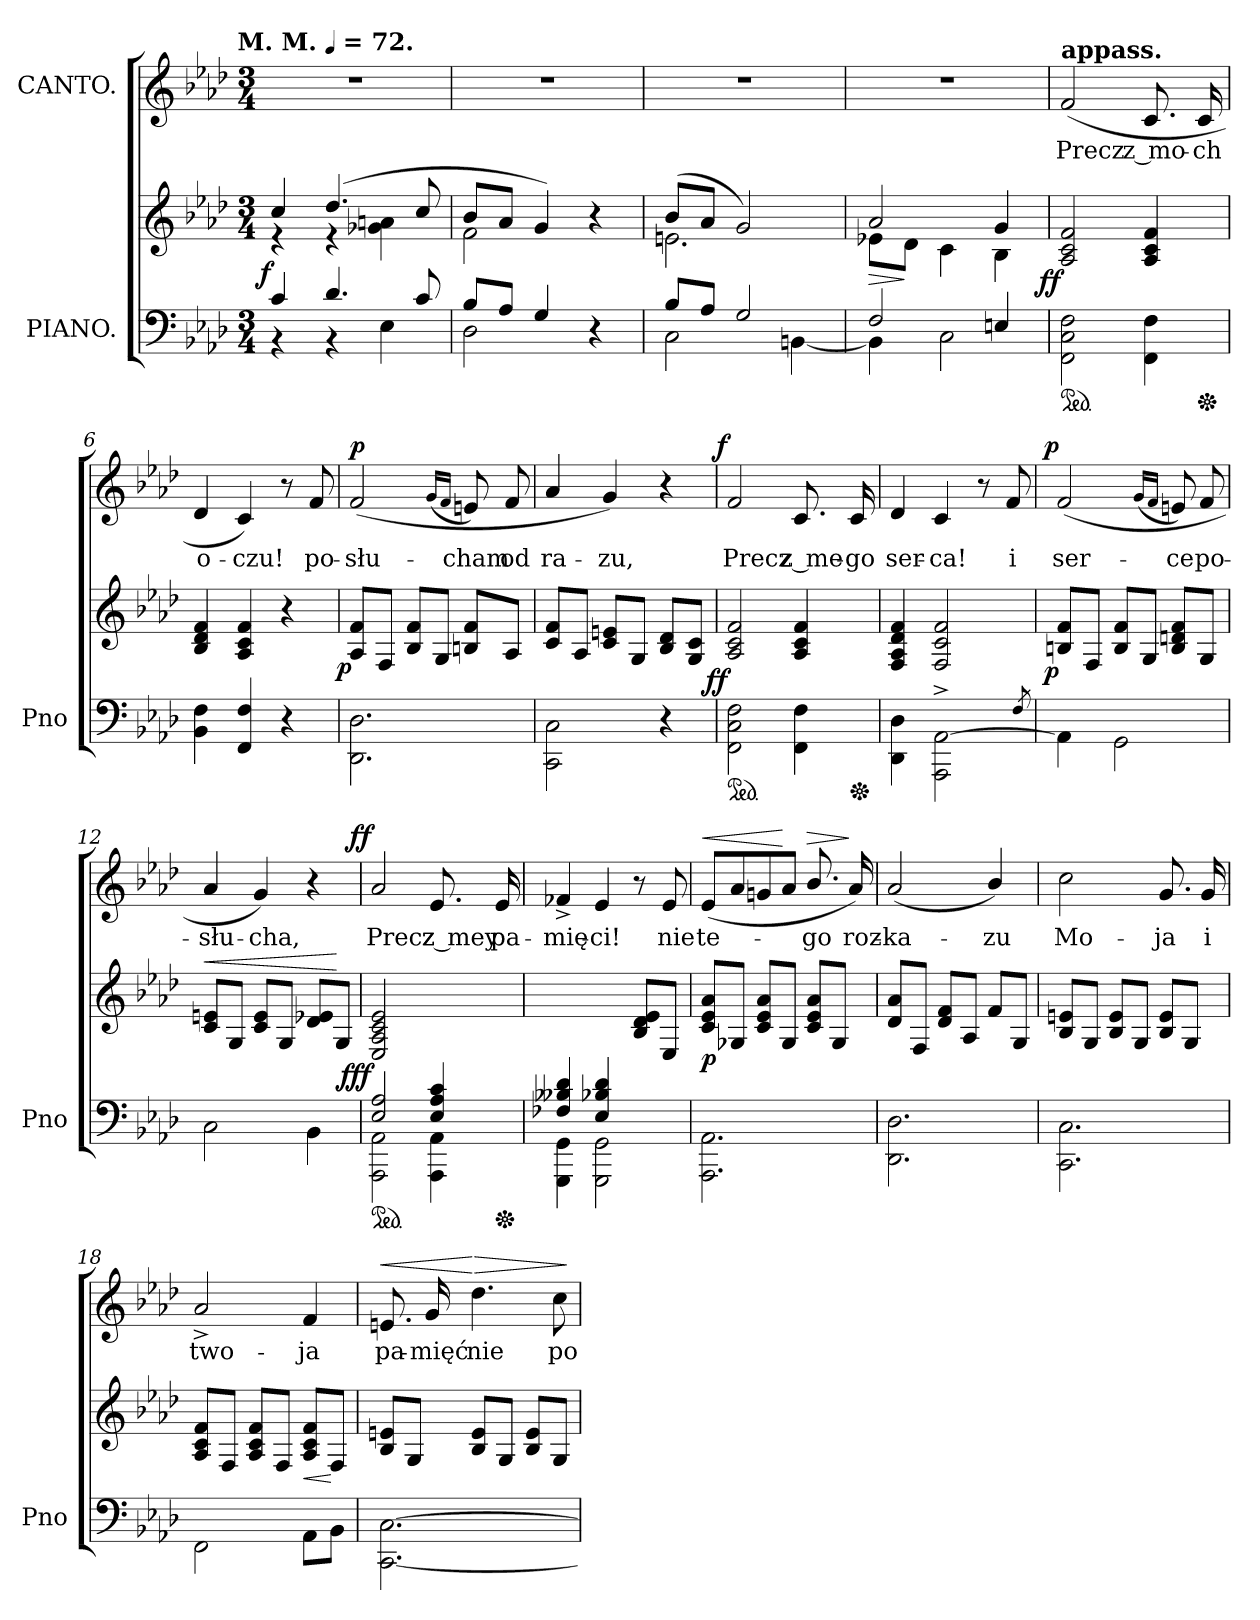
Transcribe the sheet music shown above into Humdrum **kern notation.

**kern	**kern	**dynam	**kern	**text	**dynam
*part2	*part2	*part2	*part1	*part1	*part1
*staff3	*staff2	*staff2/3	*staff1	*staff1	*staff1
*I"PIANO.	*	*	*I"CANTO.	*	*
*I'Pno	*	*	*	*	*
*clefF4	*clefG2	*	*clefG2	*	*
*k[b-e-a-d-]	*k[b-e-a-d-]	*	*k[b-e-a-d-]	*	*
*f:	*f:	*	*f:	*	*
!!LO:TX:omd:t=M. M. [quarter] = 72.
*M3/4	*M3/4	*	*M3/4	*	*
*MM72	*MM72	*	*MM72	*	*
=1	=1	=1	=1	=1	=1
*^	*^	*	*	*	*
!	!	!	!	!LO:DY:rj	!	!	!
4c	4rBB	4cc	4re	f	2.rdd	.	.
4.d-	4rBB	(>4.dd-	4re	.	.	.	.
.	4E-	.	4g-X 4an	.	.	.	.
8c	.	8cc	.	.	.	.	.
=2	=2	=2	=2	=2	=2	=2	=2
8B-L	2D-	8b-L	2f	.	2.rdd	.	.
8A-J	.	8a-J	.	.	.	.	.
4G	.	4g)	.	.	.	.	.
4r	4rEEyy	4r	4rcyy	.	.	.	.
=3	=3	=3	=3	=3	=3	=3	=3
8B-L	2C	(>8b-L	2.en	.	2.rdd	.	.
8A-J	.	8a-J	.	.	.	.	.
2G	.	2g)	.	.	.	.	.
.	[4BBn	.	.	.	.	.	.
=4	=4	=4	=4	=4	=4	=4	=4
2F	4BBn]	2a-	8e-XL	>	2.rdd	.	.
.	.	.	8d-J	]	.	.	.
.	2C	.	4c	.	.	.	.
4En	.	4g	4B-	.	.	.	.
*v	*v	*	*	*	*	*	*
=5	=5	=5	=5	=5	=5	=5
!	!	!	!	!LO:TX:a:B:t=appass.	!	!
!	!	!	!LO:DY:rj	!	!	!
*ped	*	*	*	*	*	*
2FF\ 2C\ 2F\	2A-/ 2c/ 2f/	2ryy	ff	(>2f	Precz	.
4FF\ 4F\	4A-/ 4c/ 4f/	8.ryy	.	8.c	z mo-	.
*Xped	*	*	*	*	*	*
.	.	16ryy	.	16c	-ch	.
*	*v	*v	*	*	*	*
=6	=6	=6	=6	=6	=6
4BB-\ 4F\	4B- 4d- 4f	.	4d-	o-	.
4FF/ 4F/	4A- 4c 4f	.	4c)	-czu!	.
4r	4r	.	8r	.	.
.	.	.	8f	po-	.
=7	=7	=7	=7	=7	=7
!	!	!LO:DY:rj	!	!	!LO:DY:a
2.DD-\ 2.D-\	8A-/ 8f/L	p	(>2f	słu-	p
.	8F/J	.	.	.	.
.	8B-/ 8f/L	.	.	.	.
.	8G/J	.	.	.	.
.	.	.	(16qqg/LL	.	.
.	.	.	16qqf/JJ	.	.
.	8Bn/ 8f/L	.	8en)	-cham	.
.	8A-/J	.	8f	od	.
=8	=8	=8	=8	=8	=8
2CC\ 2C\	8c 8fL	.	4a-	ra-	.
.	8A-/J	.	.	.	.
.	8c 8enL	.	4g)	-zu,	.
.	8G/J	.	.	.	.
4r	8B- 8d-L	.	4r	.	.
.	8G/ 8c/J	.	.	.	.
=9	=9	=9	=9	=9	=9
!	!	!LO:DY:rj	!	!	!LO:DY:a:rj
*ped	*	*	*	*	*
*	*^	*	*	*	*
2FF\ 2C\ 2F\	2A-/ 2c/ 2f/	2ryy	ff	2f	Precz	f
4FF\ 4F\	4A-/ 4c/ 4f/	8.ryy	.	8.c	z me-	.
*Xped	*	*	*	*	*	*
.	.	16ryy	.	16c	-go	.
*	*v	*v	*	*	*	*
=10	=10	=10	=10	=10	=10
4DD-\ 4D-\	4F/ 4A-/ 4d-/ 4f/	.	4d-	ser-	.
2AAA-^\ [2AA-^\	2F/ 2c/ 2f/	.	4c	-ca!	.
.	.	.	8r	.	.
.	.	.	8f	i	.
8qF	.	.	.	.	.
=11	=11	=11	=11	=11	=11
!	!	!LO:DY:rj	!	!	!LO:DY:a:rj
4AA-\]	8Bn/ 8f/L	p	(>2f	ser-	p
.	8F/J	.	.	.	.
2GG\	8B/ 8f/L	.	.	.	.
.	8G/J	.	.	.	.
.	.	.	(16qqg/LL	.	.
.	.	.	16qqf/JJ	.	.
.	8B/ 8dn/ 8f/L	.	8en)	-ce	.
.	8G/J	.	8f	po-	.
=12	=12	=12	=12	=12	=12
!	!	!LO:HP:a	!	!	!
2C\	8c 8enL	<	4a-	słu-	.
.	8G/J	.	.	.	.
.	8c 8eL	.	4g)	-cha,	.
.	8G/J	.	.	.	.
4BB-\	8d- 8e-XL	.	4r	.	.
.	8G/J	[	.	.	.
=13	=13	=13	=13	=13	=13
*^	*	*	*	*	*
!	!	!	!LO:DY:rj	!	!	!LO:DY:a:rj
*ped	*	*	*	*	*	*
*	*	*^	*	*	*	*
2E- 2A-	2AAA- 2AA-	2E-/ 2A-/ 2c/ 2e-/	2ryy	fff	2a-	Precz	ff
4E- 4A- 4c	4AAA- 4AA-	4reyy	8.ryy	.	8.e-	z mey	.
*Xped	*	*	*	*	*	*	*
.	.	.	16ryy	.	16e-	pa-	.
*	*	*v	*v	*	*	*	*
=14	=14	=14	=14	=14	=14	=14
4F-X 4B--X 4d-	4GGG 4GG	2ryy	.	4f-X^>	-mię-	.
4E- 4B-X 4d-	2GGG 2GG	.	.	4e-	-ci!	.
4rAyy	.	8B- 8d- 8e-L	.	8r	.	.
.	.	8E-/J	.	8e-	nie	.
*v	*v	*	*	*	*	*
=15	=15	=15	=15	=15	=15
!	!	!	!	!	!LO:HP:a
2.AAA-\ 2.AA-\	8c 8e- 8a-L	p	(<8e-L	te-	<
.	8G-XJ	.	8a-	.	.
.	8c 8e- 8a-L	.	8gn	.	.
.	8G-/J	.	8a-J	.	[
!	!	!	!	!	!LO:HP:a
.	8c 8e- 8a-L	.	8.b-/	-go	>
.	8G-/J	.	.	.	.
.	.	.	16a-)	roz-	]
=16	=16	=16	=16	=16	=16
2.DD-\ 2.D-\	8d- 8a-L	.	(<2a-	-ka-	.
.	8F/J	.	.	.	.
.	8d- 8fL	.	.	.	.
.	8A-/J	.	.	.	.
.	8fL	.	4b-/)	-zu	.
.	8G/J	.	.	.	.
=17	=17	=17	=17	=17	=17
2.CC\ 2.C\	8B- 8enL	.	2cc	Mo-	.
.	8G/J	.	.	.	.
.	8B- 8eL	.	.	.	.
.	8G/J	.	.	.	.
.	8B- 8eL	.	8.g	ja	.
.	8G/J	.	.	.	.
.	.	.	16g	i	.
=18	=18	=18	=18	=18	=18
2FF\	8A- 8c 8fL	.	2a-^>	two-	.
.	8F/J	.	.	.	.
.	8A- 8c 8fL	.	.	.	.
.	8F/J	.	.	.	.
!	!	!LO:HP:b	!	!	!
8AA-L	8A- 8c 8fL	<	4f	-ja	.
8BB-\J	8F/J	[	.	.	.
=19	=19	=19	=19	=19	=19
!	!	!	!	!	!LO:HP:a
[2.CC\ [2.C\	8B- 8enL	.	8.en	pa-	<
.	8G/J	.	.	.	.
.	.	.	16g	-mięć	.
!	!	!	!	!	!LO:HP:n=1:a
.	8B- 8eL	.	4.dd-	nie	[ >
.	8G/J	.	.	.	.
.	8B- 8eL	.	.	.	.
.	8G/J	.	8cc	po-	.
.	.	.	.	.	]
=	=	=	=	=	=
*-	*-	*-	*-	*-	*-
